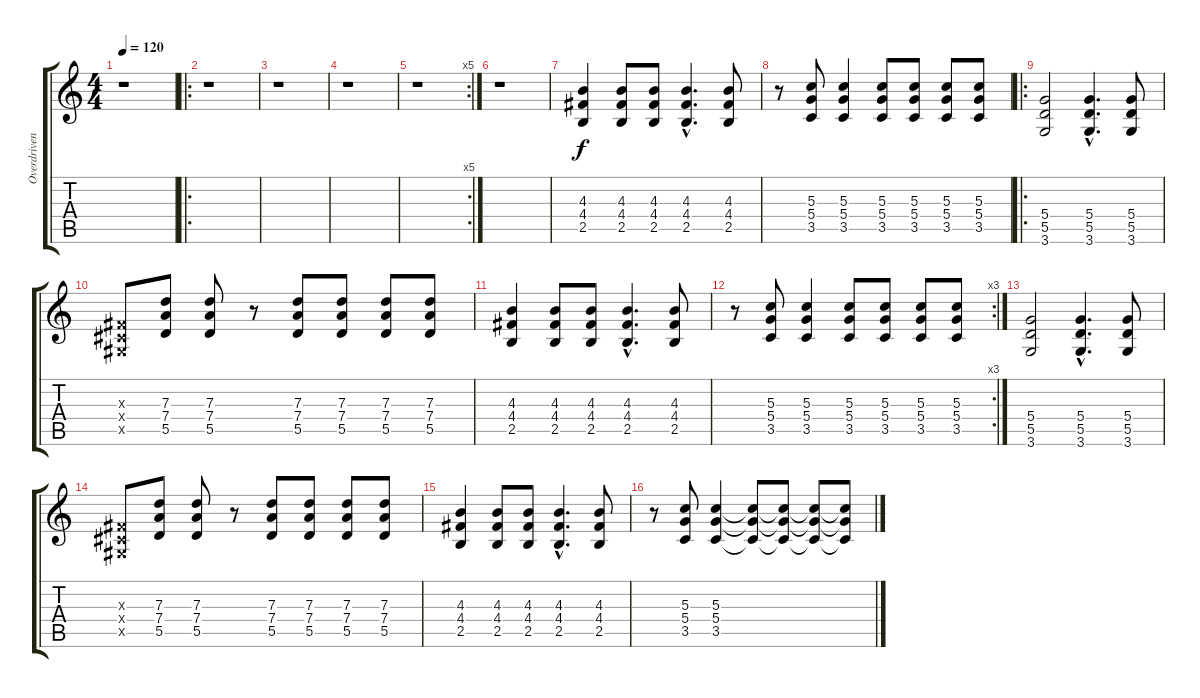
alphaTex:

\track ("Overdriven Guitar" "Overdriven") {instrument overdrivenguitar}
\staff {score tabs}
\tuning (E4 B3 G3 D3 A2 E2) {hide}
\ts (4 4)
\tempo 120
\clef g2
\ks c
r.1{dy f instrument overdrivenguitar} |
\ro
r.1 |
r.1 |
r.1 |
\rc 5
r.1 |
r.1 |
(4.3 4.4 2.5).4 (4.3 4.4 2.5).8 (4.3 4.4 2.5).8 (4.3{hac} 4.4{hac} 2.5{hac}).4{d} (4.3 4.4 2.5).8 |
r.8 (5.3 5.4 3.5).8 (5.3 5.4 3.5).4 (5.3 5.4 3.5).8 (5.3 5.4 3.5).8 (5.3 5.4 3.5).8 (5.3 5.4 3.5).8 |
\ro
(5.4 5.5 3.6).2 (5.4{hac} 5.5{hac} 3.6{hac}).4{d} (5.4 5.5 3.6).8 |
(-1.3{x} -1.4{x} -1.5{x}).8 (7.3 7.4 5.5).8 (7.3 7.4 5.5).8 r.8 (7.3 7.4 5.5).8 (7.3 7.4 5.5).8 (7.3 7.4 5.5).8 (7.3 7.4 5.5).8 |
(4.3 4.4 2.5).4 (4.3 4.4 2.5).8 (4.3 4.4 2.5).8 (4.3{hac} 4.4{hac} 2.5{hac}).4{d} (4.3 4.4 2.5).8 |
\rc 3
r.8 (5.3 5.4 3.5).8 (5.3 5.4 3.5).4 (5.3 5.4 3.5).8 (5.3 5.4 3.5).8 (5.3 5.4 3.5).8 (5.3 5.4 3.5).8 |
(5.4 5.5 3.6).2 (5.4{hac} 5.5{hac} 3.6{hac}).4{d} (5.4 5.5 3.6).8 |
(-1.3{x} -1.4{x} -1.5{x}).8 (7.3 7.4 5.5).8 (7.3 7.4 5.5).8 r.8 (7.3 7.4 5.5).8 (7.3 7.4 5.5).8 (7.3 7.4 5.5).8 (7.3 7.4 5.5).8 |
(4.3 4.4 2.5).4 (4.3 4.4 2.5).8 (4.3 4.4 2.5).8 (4.3{hac} 4.4{hac} 2.5{hac}).4{d} (4.3 4.4 2.5).8 |
r.8 (5.3 5.4 3.5).8 (5.3 5.4 3.5).4 (5.3{t} 5.4{t} 3.5{t}).8 (5.3{t} 5.4{t} 3.5{t}).8 (5.3{t} 5.4{t} 3.5{t}).8 (5.3{t} 5.4{t} 3.5{t}).8
